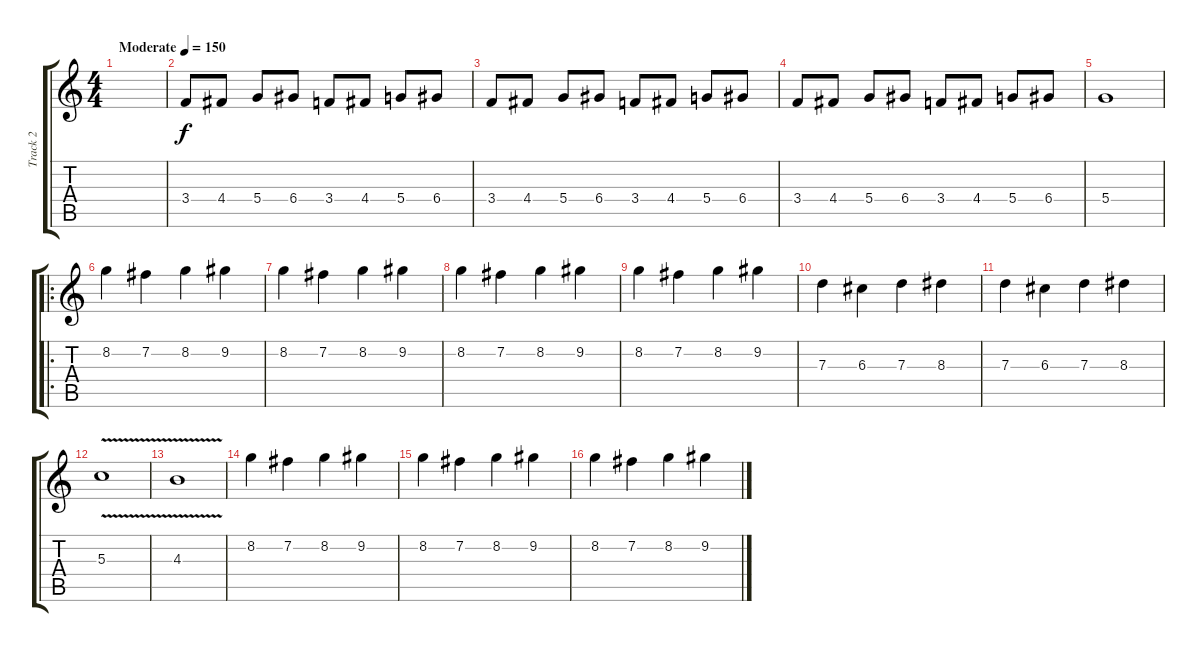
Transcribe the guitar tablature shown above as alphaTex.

\track ("Track 2" "Track 2") {instrument overdrivenguitar}
\staff {score tabs}
\tuning (E4 B3 G3 D3 A2 E2) {hide}
\ts (4 4)
\tempo (150 "Moderate")
\clef g2
\ks c
|
3.4.8 4.4.8 5.4.8 6.4.8 3.4.8 4.4.8 5.4.8 6.4.8 |
3.4.8 4.4.8 5.4.8 6.4.8 3.4.8 4.4.8 5.4.8 6.4.8 |
3.4.8 4.4.8 5.4.8 6.4.8 3.4.8 4.4.8 5.4.8 6.4.8 |
5.4.1 |
\ro
8.2.4 7.2.4 8.2.4 9.2.4 |
8.2.4 7.2.4 8.2.4 9.2.4 |
8.2.4 7.2.4 8.2.4 9.2.4 |
8.2.4 7.2.4 8.2.4 9.2.4 |
7.3.4 6.3.4 7.3.4 8.3.4 |
7.3.4 6.3.4 7.3.4 8.3.4 |
5.3{v}.1 |
4.3{v}.1 |
8.2.4 7.2.4 8.2.4 9.2.4 |
8.2.4 7.2.4 8.2.4 9.2.4 |
8.2.4 7.2.4 8.2.4 9.2.4
